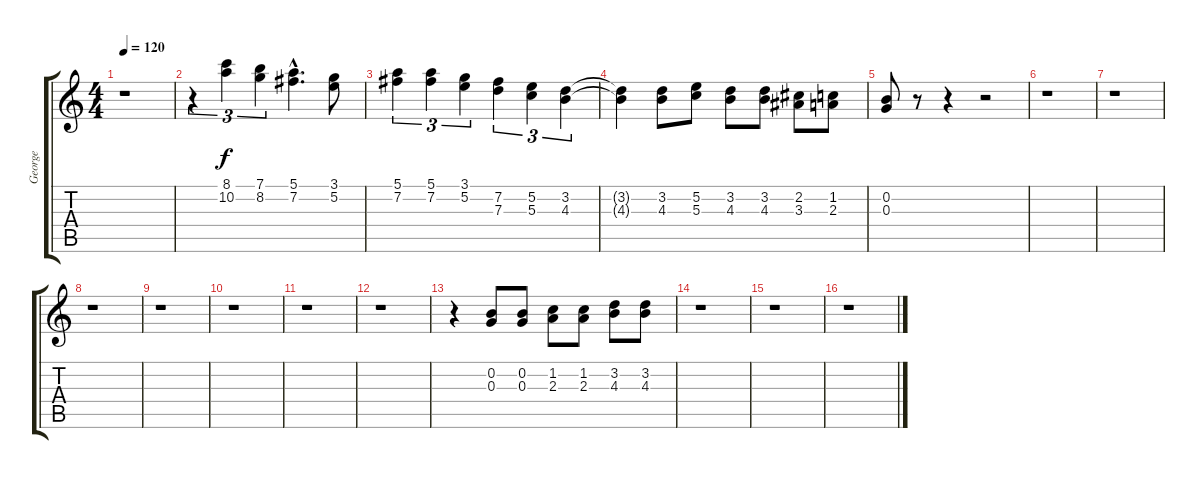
\track ("George" "George") {instrument electricguitarjazz}
\staff {score tabs}
\tuning (E4 B3 G3 D3 A2 E2) {hide}
\ts (4 4)
\tempo 120
\clef g2
\ks c
r.1{dy f instrument electricguitarjazz} |
r.4{tu (3 2) volume 16 balance 4 instrument electricguitarjazz} (8.1 10.2).4{tu (3 2)} (7.1 8.2).4{tu (3 2)} (5.1{hac} 7.2{hac}).4{d} (3.1 5.2).8 |
(5.1 7.2).4{tu (3 2)} (5.1 7.2).4{tu (3 2)} (3.1 5.2).4{tu (3 2)} (7.2 7.3).4{tu (3 2)} (5.2 5.3).4{tu (3 2)} (3.2 4.3).4{tu (3 2)} |
(3.2{t} 4.3{t}).4 (3.2 4.3).8 (5.2 5.3).8 (3.2 4.3).8 (3.2 4.3).8 (2.2 3.3).8 (1.2 2.3).8 |
(0.2 0.3).8 r.8 r.4 r.2 |
r.1 |
r.1 |
r.1 |
r.1 |
r.1 |
r.1 |
r.1 |
r.4 (0.2 0.3).8 (0.2 0.3).8 (1.2 2.3).8 (1.2 2.3).8 (3.2 4.3).8 (3.2 4.3).8 |
r.1 |
r.1 |
r.1
